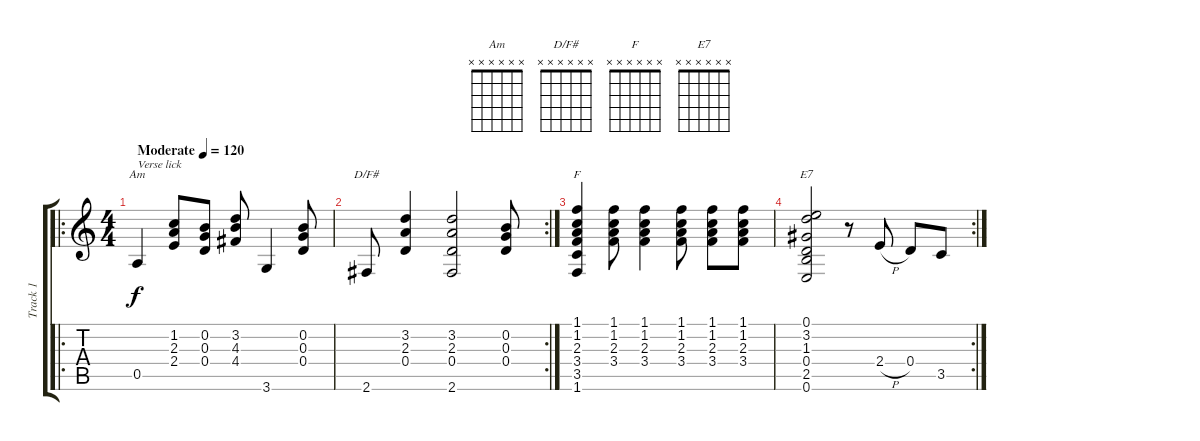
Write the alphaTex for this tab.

\track ("Track 1" "Track 1") {instrument acousticguitarsteel}
\staff {score tabs}
\tuning (E4 B3 G3 D3 A2 E2) {hide}
\chord ("Am" x x x x x x)
\chord ("D/F#" x x x x x x)
\chord ("F" x x x x x x)
\chord ("E7" x x x x x x)
\ro
\ts (4 4)
\tempo (120 "Moderate")
\clef g2
\ks c
0.5.4{ch "Am" txt "Verse lick" dy f instrument acousticguitarsteel} (1.2 2.3 2.4).8 (0.2 0.3 0.4).8 (3.2 4.3 4.4).8 3.6.4 (0.2 0.3 0.4).8 |
\rc 2
2.6.8{ch "D/F#"} (3.2 2.3 0.4).4 (3.2 2.3 0.4 2.6).2 (0.2 0.3 0.4).8 |
(1.1 1.2 2.3 3.4 3.5 1.6).4{ch "F"} (1.1 1.2 2.3 3.4).8 (1.1 1.2 2.3 3.4).4 (1.1 1.2 2.3 3.4).8 (1.1 1.2 2.3 3.4).8 (1.1 1.2 2.3 3.4).8 |
\rc 2
(0.1 3.2 1.3 0.4 2.5 0.6).2{ch "E7"} r.8 2.4{h}.8 0.4.8 3.5.8
